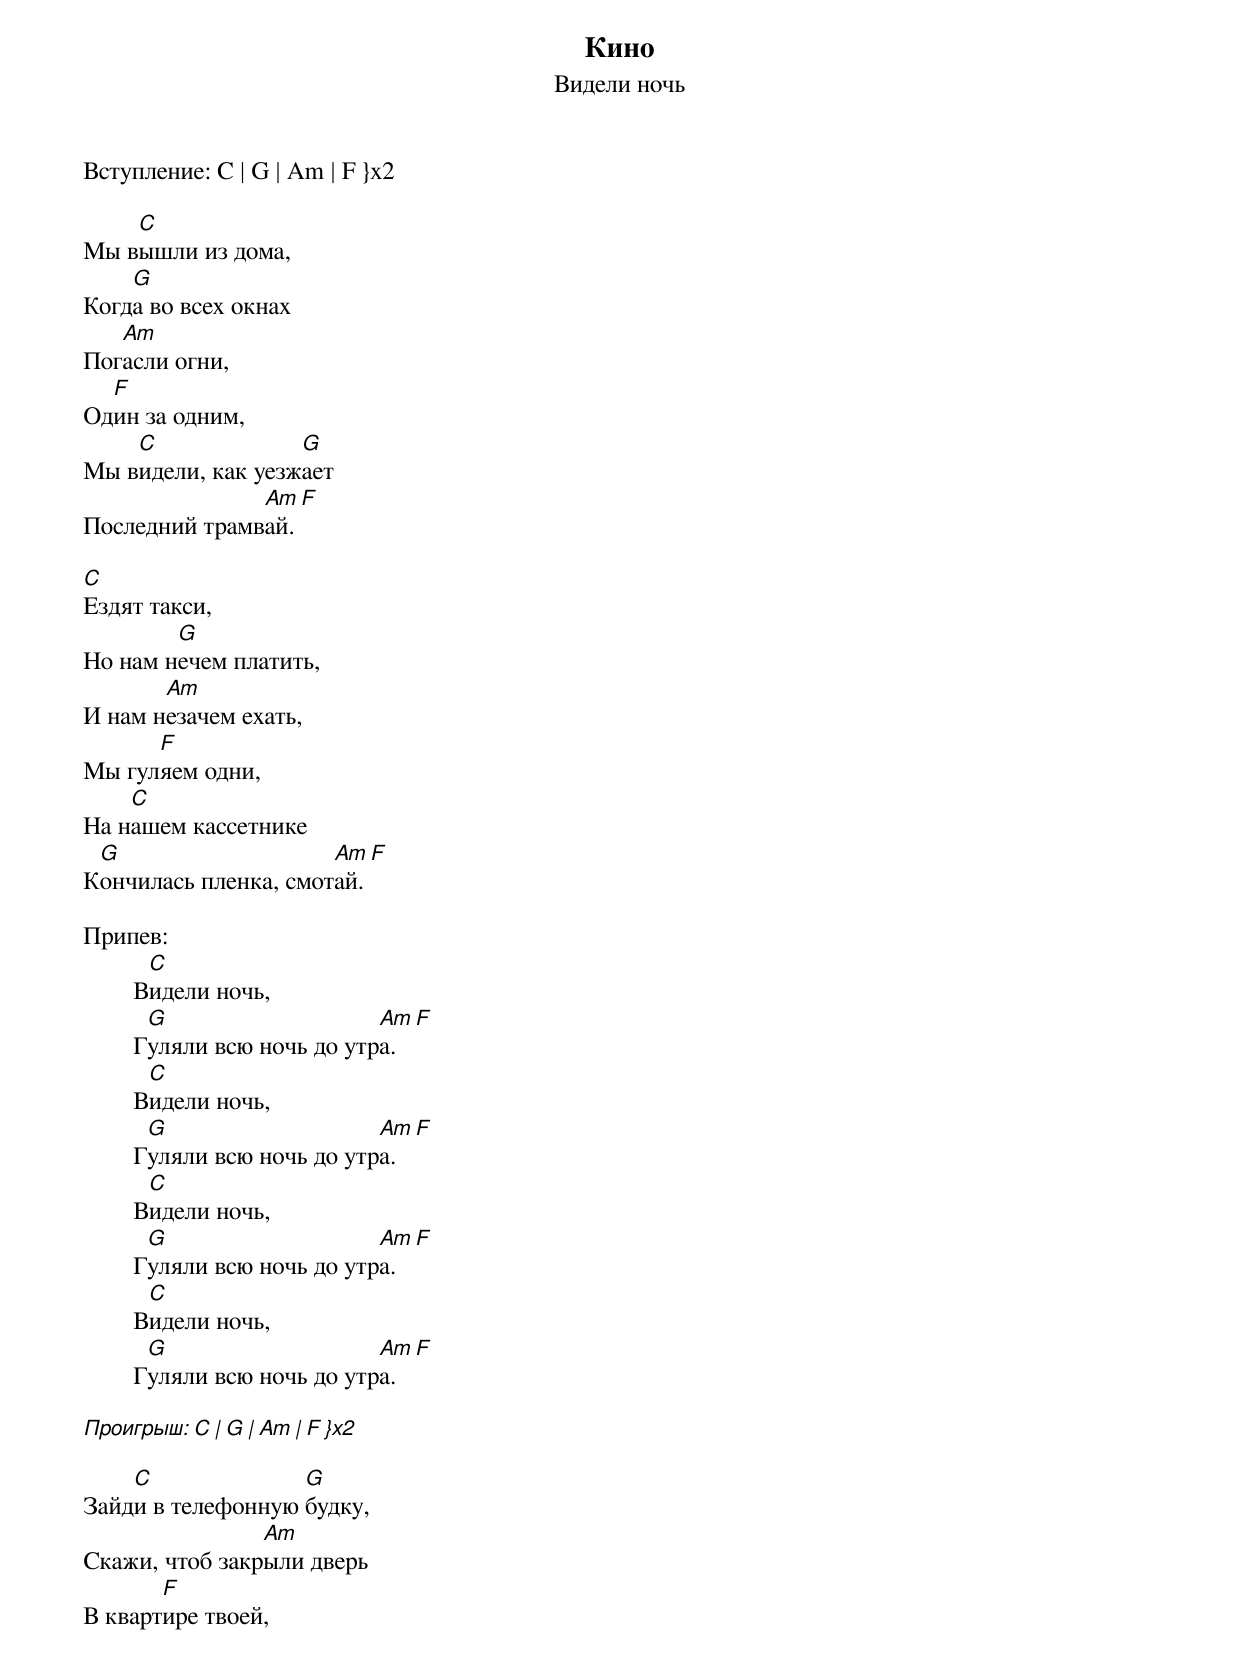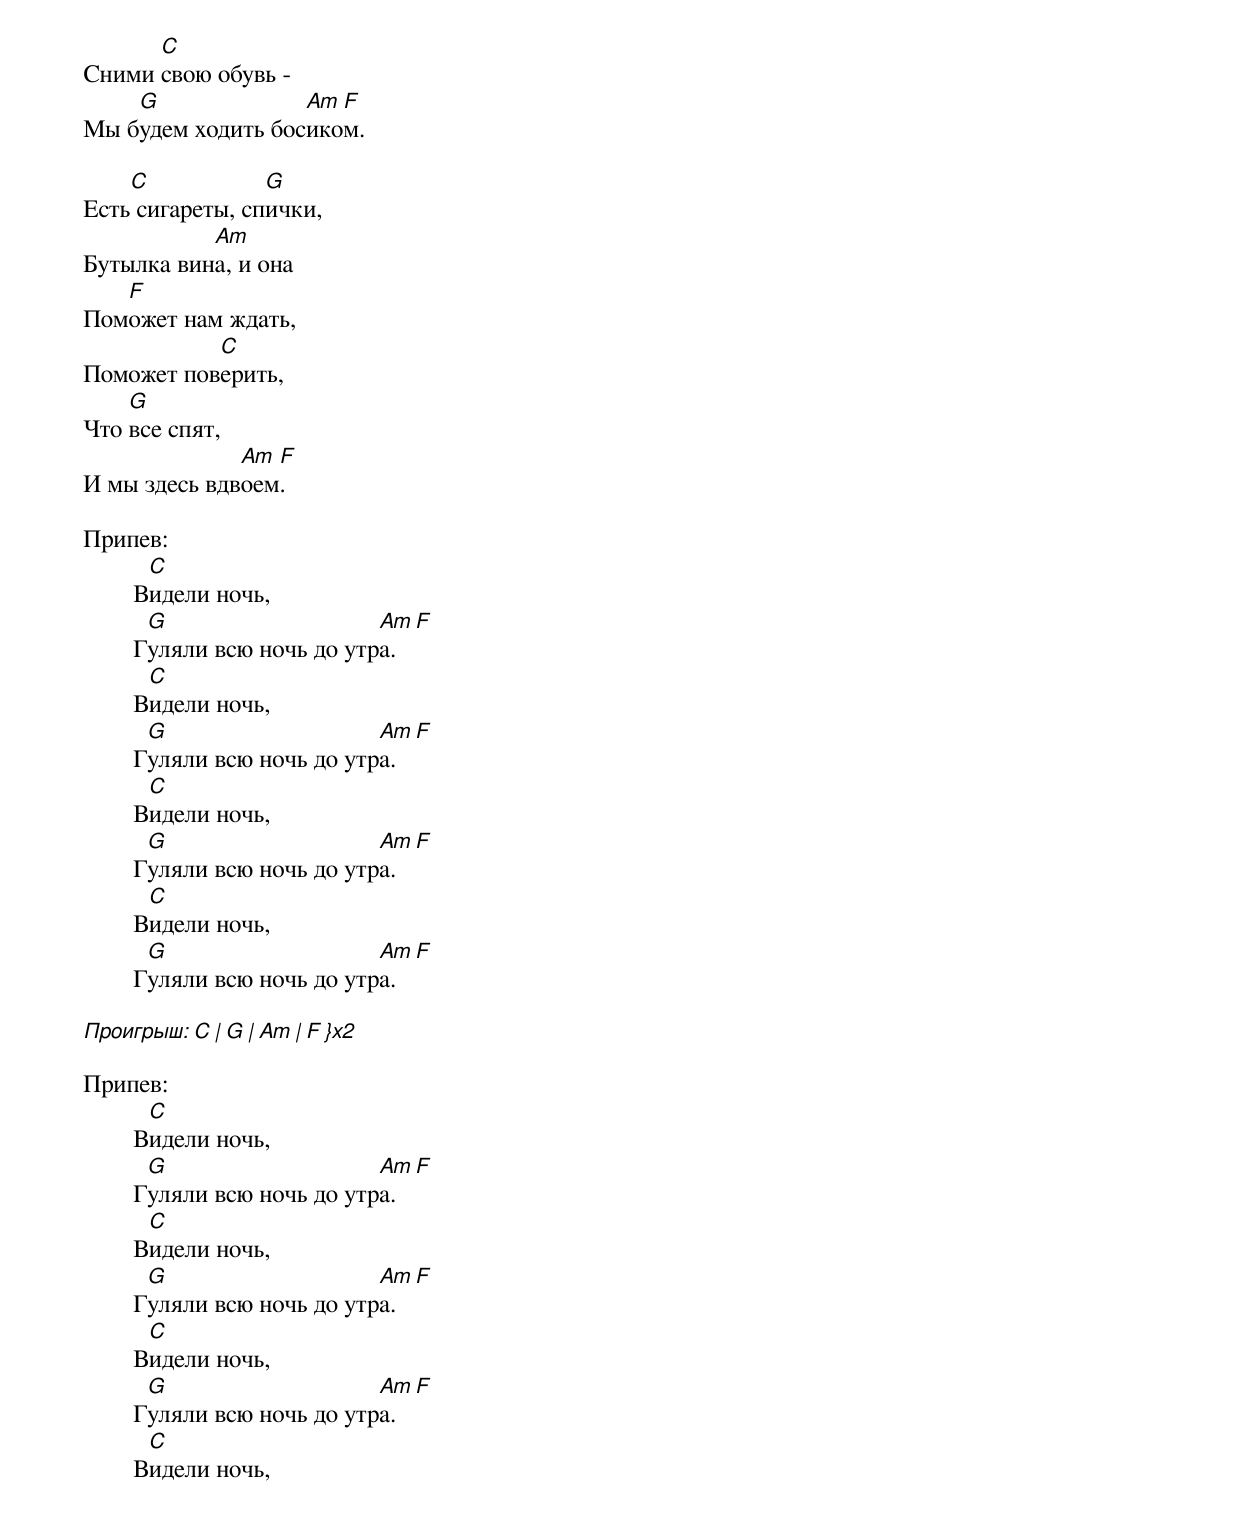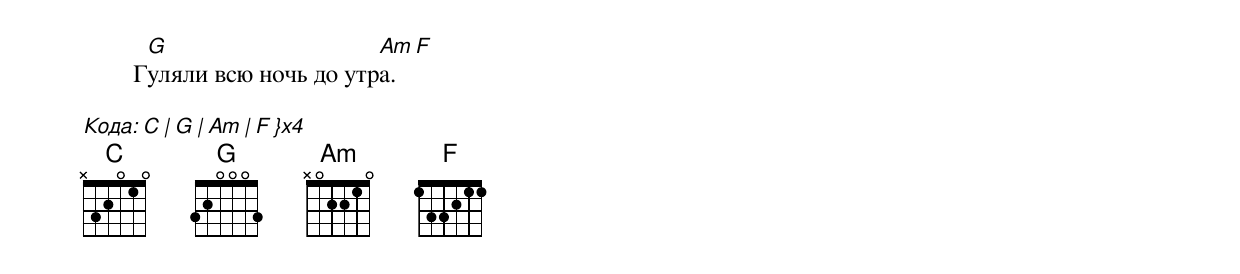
Кино
Видели ночь
Вступление: C | G | Am | F }x2

    C
Мы вышли из дома,
    G
Когда во всех окнах
   Am
Погасли огни,
  F
Один за одним,
    C              G
Мы видели, как уезжает
               Am F
Последний трамвай.

C
Ездят такси,
        G
Но нам нечем платить,
       Am
И нам незачем ехать,
      F
Мы гуляем одни,
    C
На нашем кассетнике
 G                    Am F
Кончилась пленка, смотай.

Припев:
         C
        Видели ночь,
         G                    Am F
        Гуляли всю ночь до утра.
         C
        Видели ночь,
         G                    Am F
        Гуляли всю ночь до утра.
         C
        Видели ночь,
         G                    Am F
        Гуляли всю ночь до утра.
         C
        Видели ночь,
         G                    Am F
        Гуляли всю ночь до утра.

Проигрыш: C | G | Am | F }x2

    C              G
Зайди в телефонную будку,
                Am
Скажи, чтоб закрыли дверь
       F
В квартире твоей,
      C
Сними свою обувь -
    G              Am F
Мы будем ходить босиком.

    C            G
Есть сигареты, спички,
           Am
Бутылка вина, и она
   F
Поможет нам ждать,
           C
Поможет поверить,
    G
Что все спят,
              Am F
И мы здесь вдвоем.

Припев:
         C
        Видели ночь,
         G                    Am F
        Гуляли всю ночь до утра.
         C
        Видели ночь,
         G                    Am F
        Гуляли всю ночь до утра.
         C
        Видели ночь,
         G                    Am F
        Гуляли всю ночь до утра.
         C
        Видели ночь,
         G                    Am F
        Гуляли всю ночь до утра.

Проигрыш: C | G | Am | F }x2

Припев:
         C
        Видели ночь,
         G                    Am F
        Гуляли всю ночь до утра.
         C
        Видели ночь,
         G                    Am F
        Гуляли всю ночь до утра.
         C
        Видели ночь,
         G                    Am F
        Гуляли всю ночь до утра.
         C
        Видели ночь,
         G                    Am F
        Гуляли всю ночь до утра.

Кода: C | G | Am | F }x4
